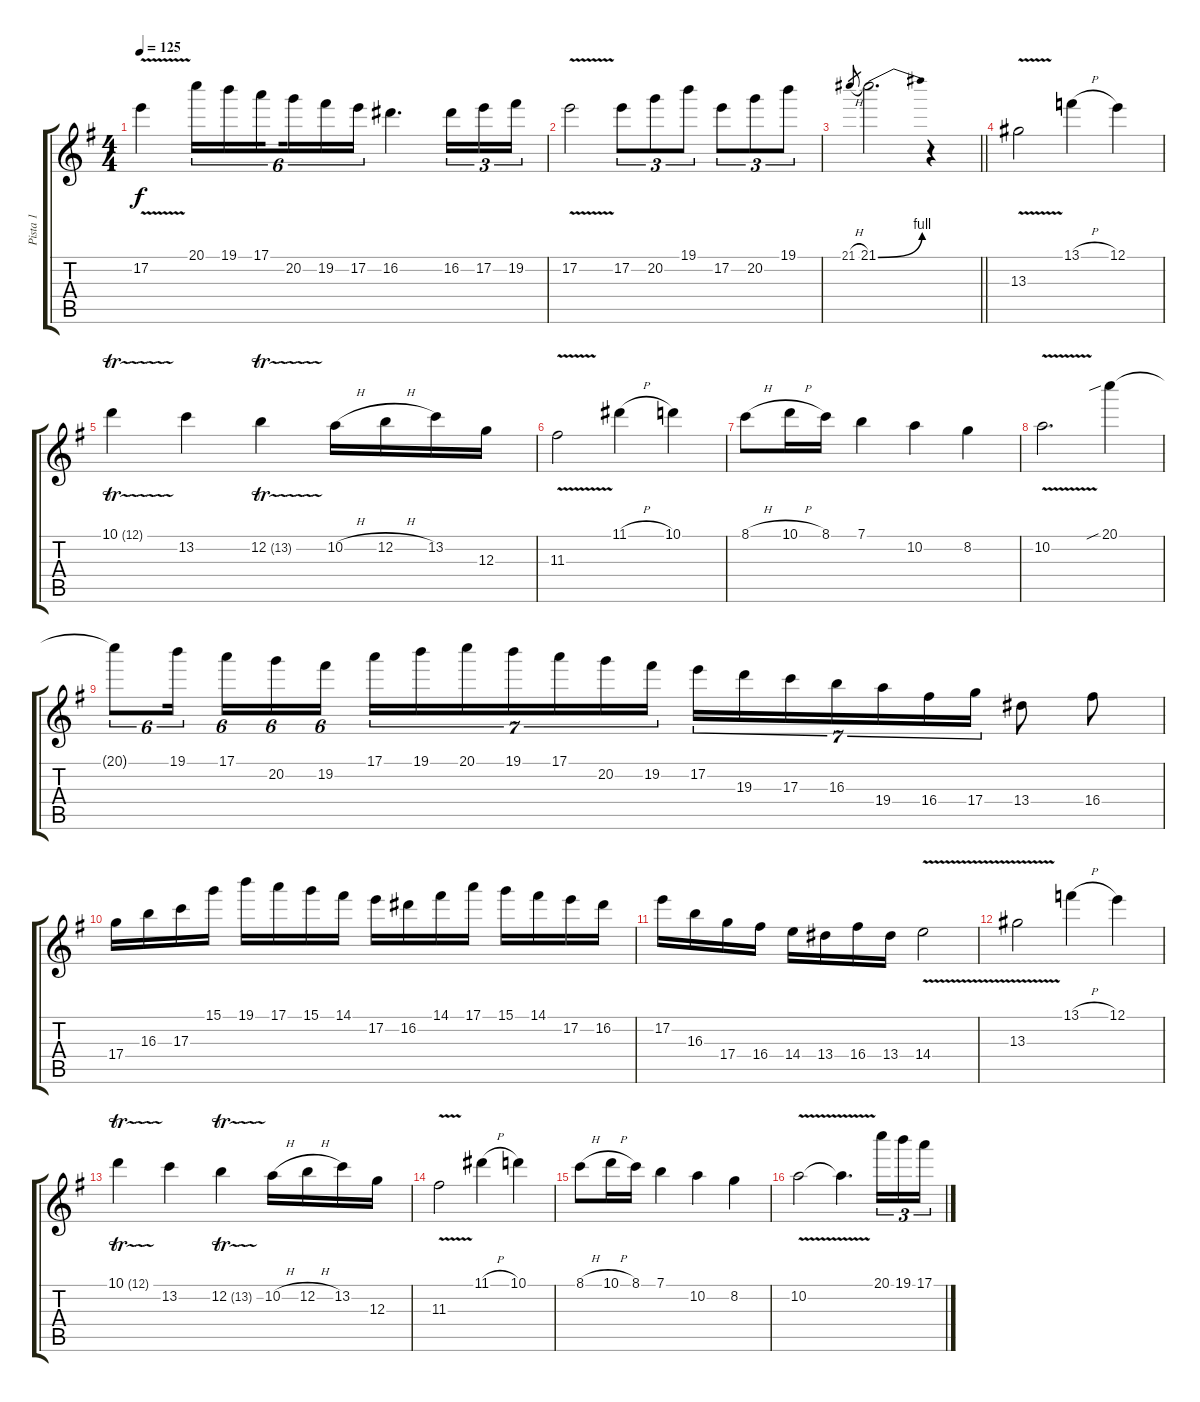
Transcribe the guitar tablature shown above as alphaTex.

\track ("Pista 1" "Pista 1") {instrument overdrivenguitar}
\staff {score tabs}
\tuning (E4 B3 G3 D3 A2 E2) {hide}
\ts (4 4)
\tempo 125
\clef g2
\ks eminor
17.2{v}.4{dy f} 20.1.16{tu (6 4)} 19.1.16{tu (6 4)} 17.1.16{tu (6 4) beam splitsecondary} 20.2.16{tu (6 4)} 19.2.16{tu (6 4)} 17.2.16{tu (6 4)} 16.2.4{d} 16.2.16{tu (3 2)} 17.2.16{tu (3 2)} 19.2.16{tu (3 2)} |
17.2{v}.2 17.2.8{tu (3 2)} 20.2.8{tu (3 2)} 19.1.8{tu (3 2)} 17.2.8{tu (3 2)} 20.2.8{tu (3 2)} 19.1.8{tu (3 2)} |
\barLineRight lightlight
21.1{h}.8{gr} 21.1{be (bend 0 0 60 4)}.2{d} r.4 |
13.3{v}.2 13.1{h}.4 12.1.4 |
10.1{tr (12 32)}.4 13.2.4 12.2{tr (13 32)}.4 10.2{h}.16 12.2{h}.16 13.2.16 12.3.16 |
11.3{v}.2 11.1{h}.4 10.1.4 |
8.1{h}.8 10.1{h}.16 8.1.16 7.1.4 10.2.4 8.2.4 |
10.2{v}.2{d} 20.1{sib}.4 |
20.1{t}.8{tu (6 4)} 19.1.16{tu (6 4) beam splitsecondary} 17.1.16{tu (6 4)} 20.2.16{tu (6 4)} 19.2.16{tu (6 4)} 17.1.16{tu (7 4)} 19.1.16{tu (7 4)} 20.1.16{tu (7 4)} 19.1.16{tu (7 4)} 17.1.16{tu (7 4)} 20.2.16{tu (7 4)} 19.2.16{tu (7 4)} 17.2.16{tu (7 4)} 19.3.16{tu (7 4)} 17.3.16{tu (7 4)} 16.3.16{tu (7 4)} 19.4.16{tu (7 4)} 16.4.16{tu (7 4)} 17.4.16{tu (7 4)} 13.4.8 16.4.8 |
17.4.16 16.3.16 17.3.16 15.1.16 19.1.16 17.1.16 15.1.16 14.1.16 17.2.16 16.2.16 14.1.16 17.1.16 15.1.16 14.1.16 17.2.16 16.2.16 |
17.2.16 16.3.16 17.4.16 16.4.16 14.4.16 13.4.16 16.4.16 13.4.16 14.4{v}.2 |
13.3{v}.2 13.1{h}.4 12.1.4 |
10.1{tr (12 32)}.4 13.2.4 12.2{tr (13 32)}.4 10.2{h}.16 12.2{h}.16 13.2.16 12.3.16 |
11.3{v}.2 11.1{h}.4 10.1.4 |
8.1{h}.8 10.1{h}.16 8.1.16 7.1.4 10.2.4 8.2.4 |
10.2{v}.2 10.2{t}.4{d} 20.1.16{tu (3 2)} 19.1.16{tu (3 2)} 17.1.16{tu (3 2)}
